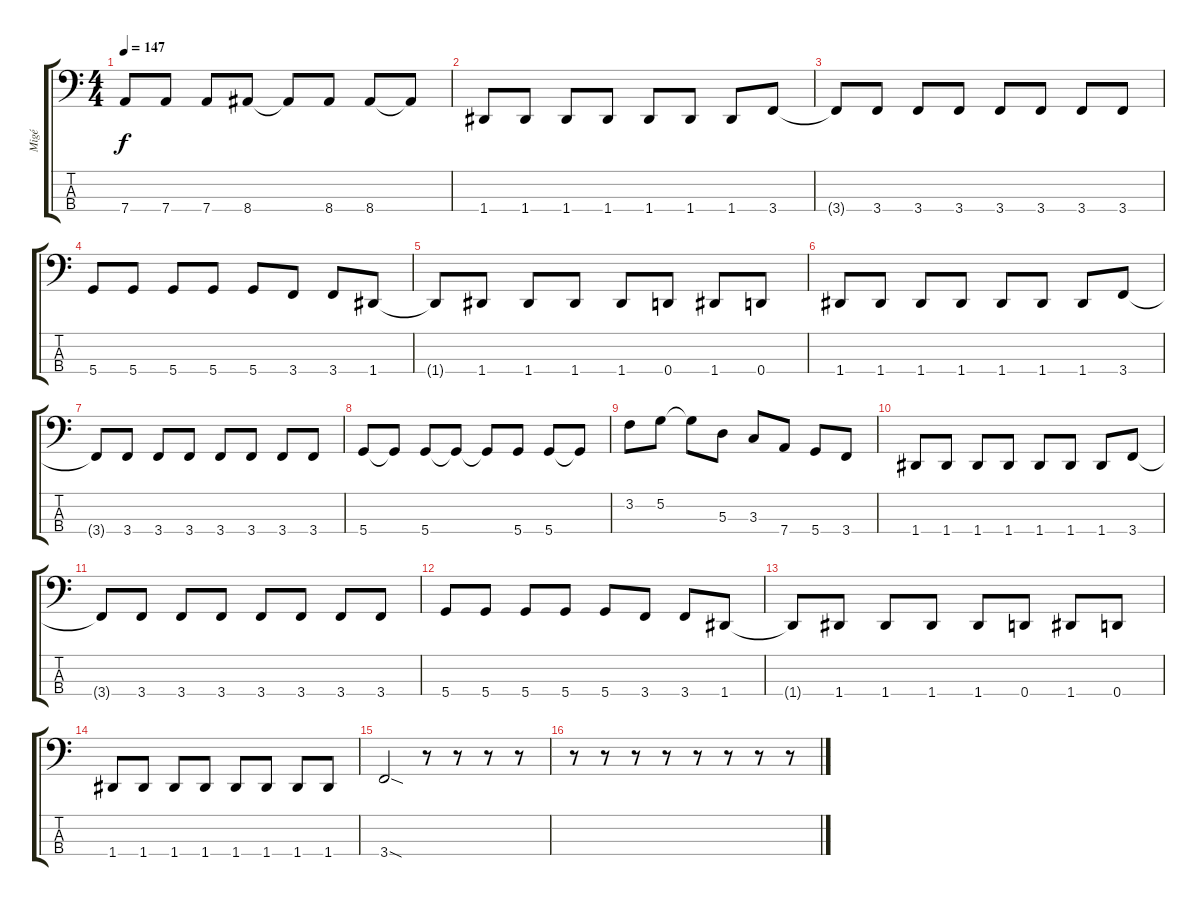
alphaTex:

\track ("Migé" "Migé") {instrument electricbassfinger}
\staff {score tabs}
\tuning (G2 D2 A1 D1) {hide}
\ts (4 4)
\tempo 147
\clef f4
\ks c
7.4{t}.8{dy f} 7.4.8 7.4.8 8.4.8 8.4{t}.8 8.4.8 8.4.8 8.4{t}.8 |
1.4.8 1.4.8 1.4.8 1.4.8 1.4.8 1.4.8 1.4.8 3.4.8 |
3.4{t}.8 3.4.8 3.4.8 3.4.8 3.4.8 3.4.8 3.4.8 3.4.8 |
5.4.8 5.4.8 5.4.8 5.4.8 5.4.8 3.4.8 3.4.8 1.4.8 |
1.4{t}.8 1.4.8 1.4.8 1.4.8 1.4.8 0.4.8 1.4.8 0.4.8 |
1.4.8 1.4.8 1.4.8 1.4.8 1.4.8 1.4.8 1.4.8 3.4.8 |
3.4{t}.8 3.4.8 3.4.8 3.4.8 3.4.8 3.4.8 3.4.8 3.4.8 |
5.4.8 5.4{t}.8 5.4.8 5.4{t}.8 5.4{t}.8 5.4.8 5.4.8 5.4{t}.8 |
3.2.8 5.2.8 5.2{t}.8 5.3.8 3.3.8 7.4.8 5.4.8 3.4.8 |
1.4.8 1.4.8 1.4.8 1.4.8 1.4.8 1.4.8 1.4.8 3.4.8 |
3.4{t}.8 3.4.8 3.4.8 3.4.8 3.4.8 3.4.8 3.4.8 3.4.8 |
5.4.8 5.4.8 5.4.8 5.4.8 5.4.8 3.4.8 3.4.8 1.4.8 |
1.4{t}.8 1.4.8 1.4.8 1.4.8 1.4.8 0.4.8 1.4.8 0.4.8 |
1.4.8 1.4.8 1.4.8 1.4.8 1.4.8 1.4.8 1.4.8 1.4.8 |
3.4{sod}.2 r.8 r.8 r.8 r.8 |
r.8 r.8 r.8 r.8 r.8 r.8 r.8 r.8
